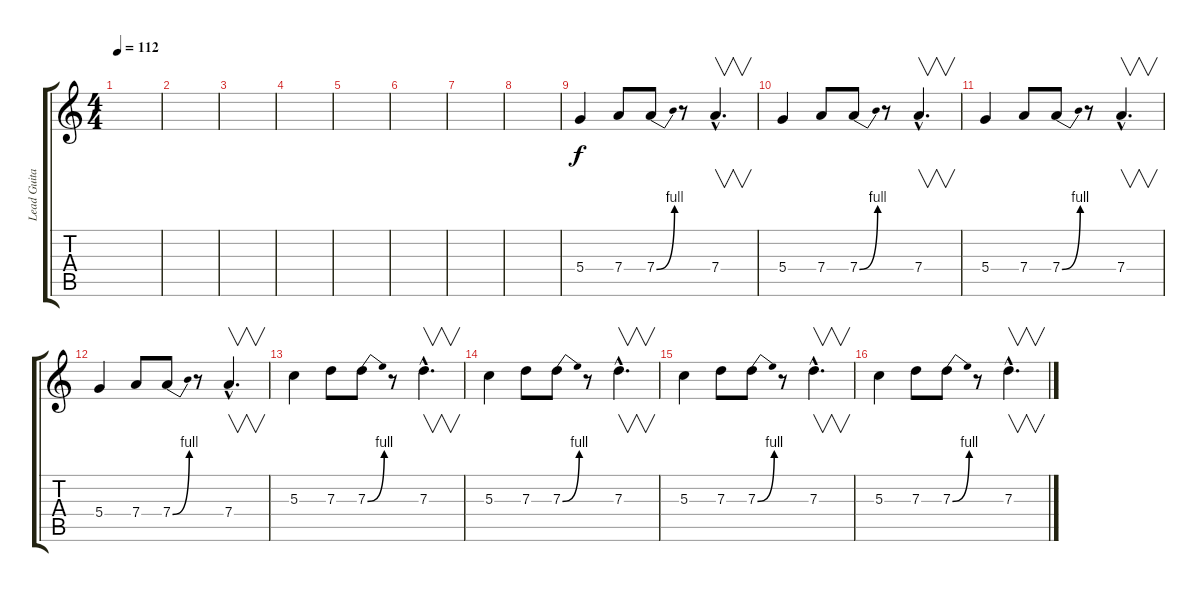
\track ("Lead Guitar 2" "Lead Guita") {instrument distortionguitar}
\staff {score tabs}
\tuning (E4 B3 G3 D3 A2 E2) {hide}
\ts (4 4)
\tempo 112
\clef g2
\ks c
|
|
|
|
|
|
|
|
5.4.4 7.4.8 7.4{be (bend 0 0 60 4)}.8 r.8 7.4{hac}.4{v d} |
5.4.4 7.4.8 7.4{be (bend 0 0 60 4)}.8 r.8 7.4{hac}.4{v d} |
5.4.4 7.4.8 7.4{be (bend 0 0 60 4)}.8 r.8 7.4{hac}.4{v d} |
5.4.4 7.4.8 7.4{be (bend 0 0 60 4)}.8 r.8 7.4{hac}.4{v d} |
5.3.4 7.3.8 7.3{be (bend 0 0 60 4)}.8 r.8 7.3{hac}.4{v d} |
5.3.4 7.3.8 7.3{be (bend 0 0 60 4)}.8 r.8 7.3{hac}.4{v d} |
5.3.4 7.3.8 7.3{be (bend 0 0 60 4)}.8 r.8 7.3{hac}.4{v d} |
5.3.4 7.3.8 7.3{be (bend 0 0 60 4)}.8 r.8 7.3{hac}.4{v d}
